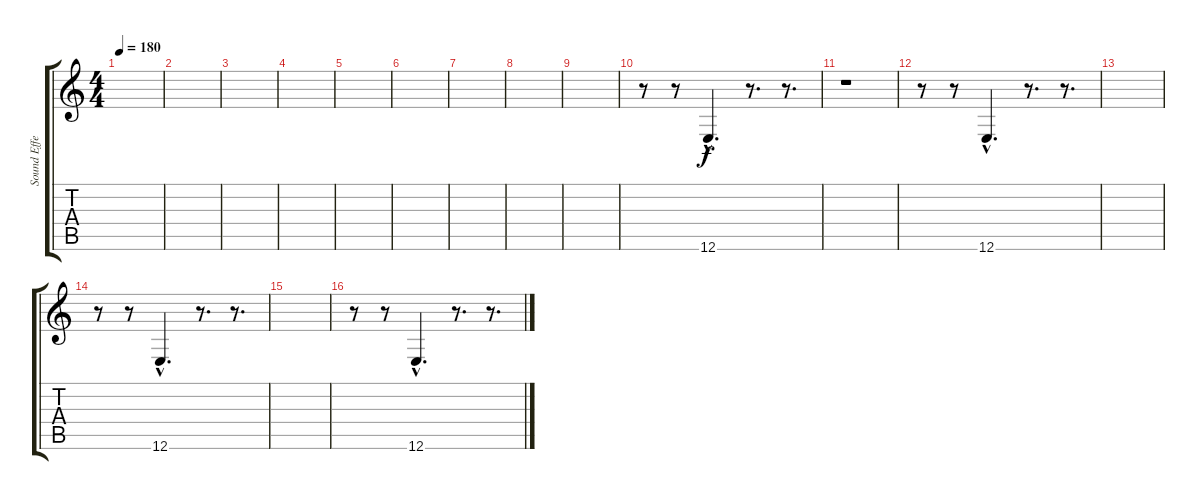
\track ("Sound Effect" "Sound Effe") {instrument applause}
\staff {score tabs}
\tuning (E4 B3 G3 D3 A2 E2) {hide}
\ts (4 4)
\tempo 180
\clef g2
\ks c
|
|
|
|
|
|
|
|
|
r.8 r.8 12.6{hac}.4{d} r.8{d} r.8{d} |
r.1 |
r.8 r.8 12.6{hac}.4{d} r.8{d} r.8{d} |
|
r.8 r.8 12.6{hac}.4{d} r.8{d} r.8{d} |
|
r.8 r.8 12.6{hac}.4{d} r.8{d} r.8{d}
